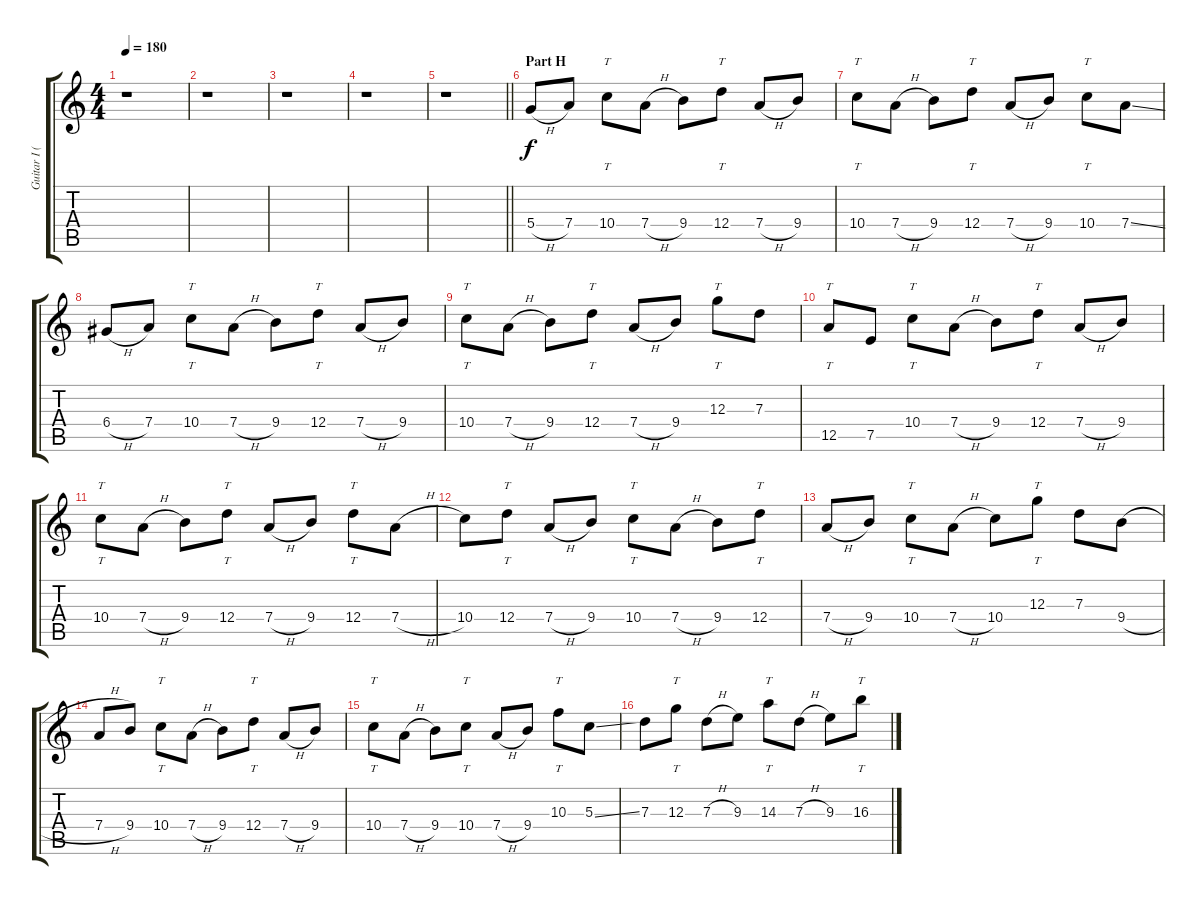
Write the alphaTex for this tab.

\track ("Guitar I (Daita)" "Guitar I (") {instrument distortionguitar}
\staff {score tabs}
\tuning (E4 B3 G3 D3 A2 E2) {hide}
\ts (4 4)
\tempo 180
\clef g2
\ks c
r.1{dy f} |
r.1 |
r.1 |
r.1 |
\barLineRight lightlight
r.1 |
\section ("" "Part H")
5.4{h}.8 7.4.8 10.4.8{tt} 7.4{h}.8 9.4.8 12.4.8{tt} 7.4{h}.8 9.4.8 |
10.4.8{tt} 7.4{h}.8 9.4.8 12.4.8{tt} 7.4{h}.8 9.4.8 10.4.8{tt} 7.4{ss}.8 |
6.4{h}.8 7.4.8 10.4.8{tt} 7.4{h}.8 9.4.8 12.4.8{tt} 7.4{h}.8 9.4.8 |
10.4.8{tt} 7.4{h}.8 9.4.8 12.4.8{tt} 7.4{h}.8 9.4.8 12.3.8{tt} 7.3.8 |
12.5.8{tt} 7.5.8 10.4.8{tt} 7.4{h}.8 9.4.8 12.4.8{tt} 7.4{h}.8 9.4.8 |
10.4.8{tt} 7.4{h}.8 9.4.8 12.4.8{tt} 7.4{h}.8 9.4.8 12.4.8{tt} 7.4{h}.8 |
10.4.8 12.4.8{tt} 7.4{h}.8 9.4.8 10.4.8{tt} 7.4{h}.8 9.4.8 12.4.8{tt} |
7.4{h}.8 9.4.8 10.4.8{tt} 7.4{h}.8 10.4.8 12.3.8{tt} 7.3.8 9.4{h}.8 |
7.4{h}.8 9.4.8 10.4.8{tt} 7.4{h}.8 9.4.8 12.4.8{tt} 7.4{h}.8 9.4.8 |
10.4.8{tt} 7.4{h}.8 9.4.8 10.4.8{tt} 7.4{h}.8 9.4.8 10.3.8{tt} 5.3{ss}.8 |
7.3.8 12.3.8{tt} 7.3{h}.8 9.3.8 14.3.8{tt} 7.3{h}.8 9.3.8 16.3.8{tt}
